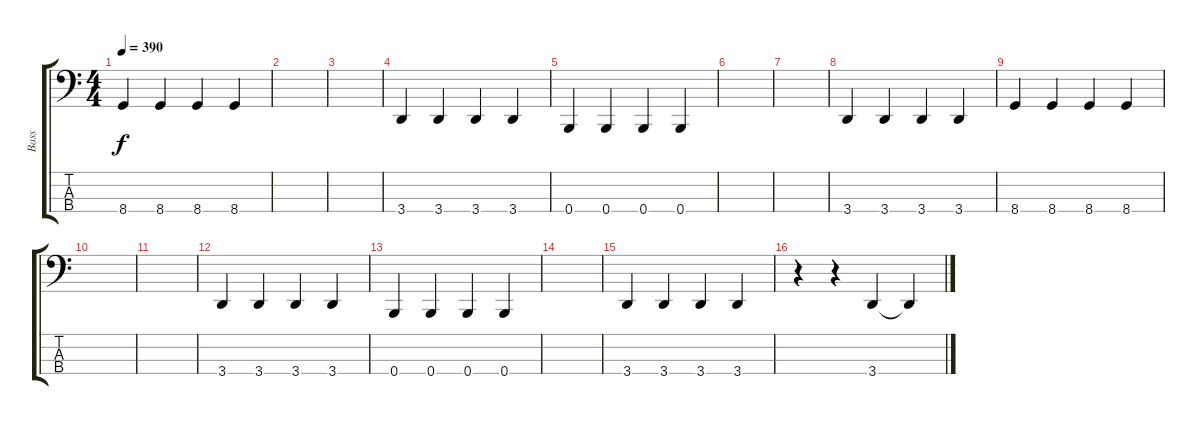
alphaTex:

\track ("Bass" "Bass") {instrument electricbassfinger}
\staff {score tabs}
\tuning (E2 B1 Gb1 B0) {hide}
\ts (4 4)
\tempo 390
\clef f4
\ks c
8.4.4{dy f} 8.4.4 8.4.4 8.4.4 |
|
|
3.4.4 3.4.4 3.4.4 3.4.4 |
0.4.4 0.4.4 0.4.4 0.4.4 |
|
|
3.4.4 3.4.4 3.4.4 3.4.4 |
8.4.4 8.4.4 8.4.4 8.4.4 |
|
|
3.4.4 3.4.4 3.4.4 3.4.4 |
0.4.4 0.4.4 0.4.4 0.4.4 |
|
3.4.4 3.4.4 3.4.4 3.4.4 |
r.4 r.4 3.4.4 3.4{t}.4
